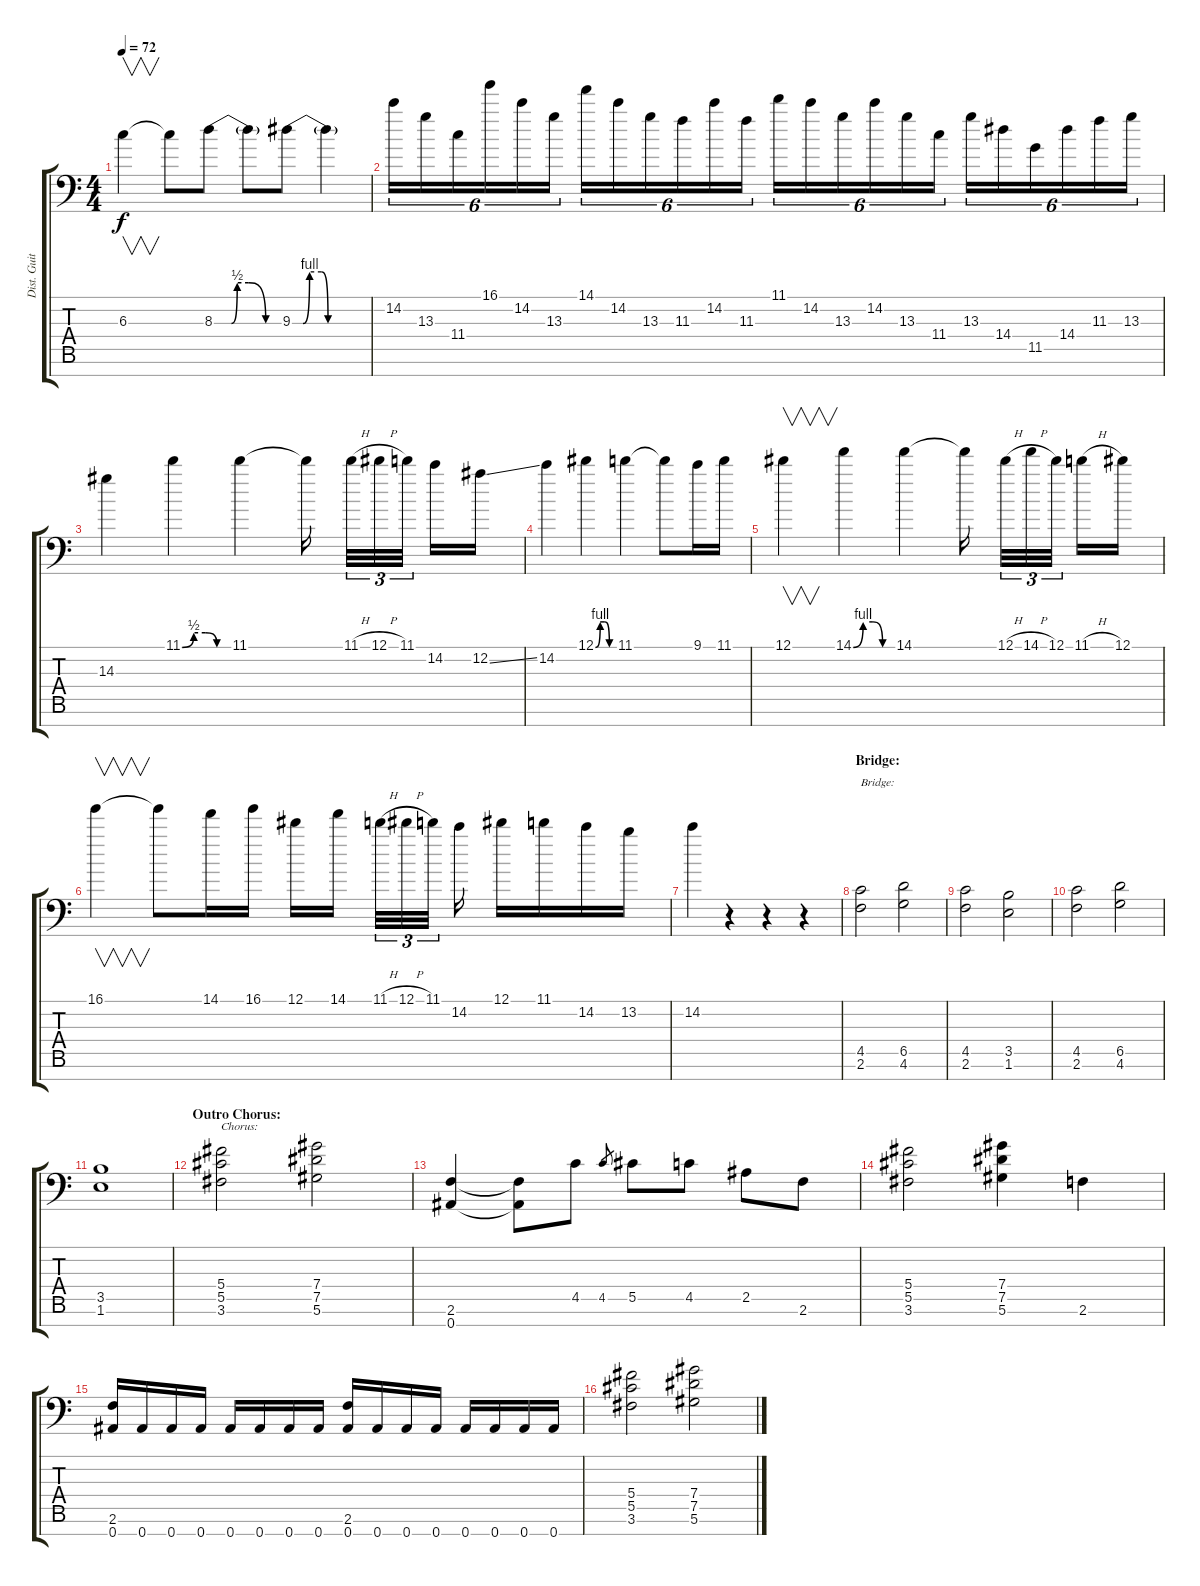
\track ("Dist. Guitar 1" "Dist. Guit") {instrument distortionguitar}
\staff {score tabs}
\tuning (Eb4 Bb3 Gb3 Db3 Ab2 Eb2 Bb1) {hide}
\ts (4 4)
\tempo 72
\clef f4
\ks c
6.3.4{v dy f} 6.3{t}.8 8.3{be (custom 0 0 15 0 20 2 30 2 45 0 60 0)}.8 8.3{t}.8 9.3{be (custom 0 0 8 0 13 4 22 4 27 0 60 0)}.8 9.3{t}.4 |
14.2.16{tu (6 4)} 13.3.16{tu (6 4)} 11.4.16{tu (6 4)} 16.1.16{tu (6 4)} 14.2.16{tu (6 4)} 13.3.16{tu (6 4)} 14.1.16{tu (6 4)} 14.2.16{tu (6 4)} 13.3.16{tu (6 4)} 11.3.16{tu (6 4)} 14.2.16{tu (6 4)} 11.3.16{tu (6 4)} 11.1.16{tu (6 4)} 14.2.16{tu (6 4)} 13.3.16{tu (6 4)} 14.2.16{tu (6 4)} 13.3.16{tu (6 4)} 11.4.16{tu (6 4)} 13.3.16{tu (6 4)} 14.4.16{tu (6 4)} 11.5.16{tu (6 4)} 14.4.16{tu (6 4)} 11.3.16{tu (6 4)} 13.3.16{tu (6 4)} |
14.3.4 11.1{be (custom 0 0 15 2 30 2 45 0 60 0)}.4 11.1.4 11.1{t}.16 11.1{h}.32{tu (3 2)} 12.1{h}.32{tu (3 2)} 11.1.32{tu (3 2)} 14.2.16 12.2{ss}.16 |
14.2.4 12.1{be (custom 0 0 15 4 30 4 45 0 60 0)}.4 11.1.4 11.1{t}.8 9.1.16 11.1.16 |
12.1.4{v} 14.1{be (custom 0 0 15 4 30 4 45 0 60 0)}.4 14.1.4 14.1{t}.16 12.1{h}.32{tu (3 2)} 14.1{h}.32{tu (3 2)} 12.1.32{tu (3 2)} 11.1{h}.16 12.1.16 |
16.1.4{v} 16.1{t}.8 14.1.16 16.1.16 12.1.16 14.1.16 11.1{h}.32{tu (3 2)} 12.1{h}.32{tu (3 2)} 11.1.32{tu (3 2)} 14.2.16 12.1.16 11.1.16 14.2.16 13.2.16 |
14.2.4 r.4 r.4 r.4 |
\section ("" "Bridge:")
(4.5 2.6).2{txt "Bridge:"} (6.5 4.6).2 |
(4.5 2.6).2 (3.5 1.6).2 |
(4.5 2.6).2 (6.5 4.6).2 |
(3.5 1.6).1 |
\section ("" "Outro Chorus:")
(5.4 5.5 3.6).2{txt "Chorus:"} (7.4 7.5 5.6).2 |
(2.6 0.7).4 (2.6{t} 0.7{t}).8 4.5.8 4.5.8{gr} 5.5.8 4.5.8 2.5.8 2.6.8 |
(5.4 5.5 3.6).2 (7.4 7.5 5.6).4 2.6.4 |
(2.6 0.7).16 0.7.16 0.7.16 0.7.16 0.7.16 0.7.16 0.7.16 0.7.16 (2.6 0.7).16 0.7.16 0.7.16 0.7.16 0.7.16 0.7.16 0.7.16 0.7.16 |
(5.4 5.5 3.6).2 (7.4 7.5 5.6).2
